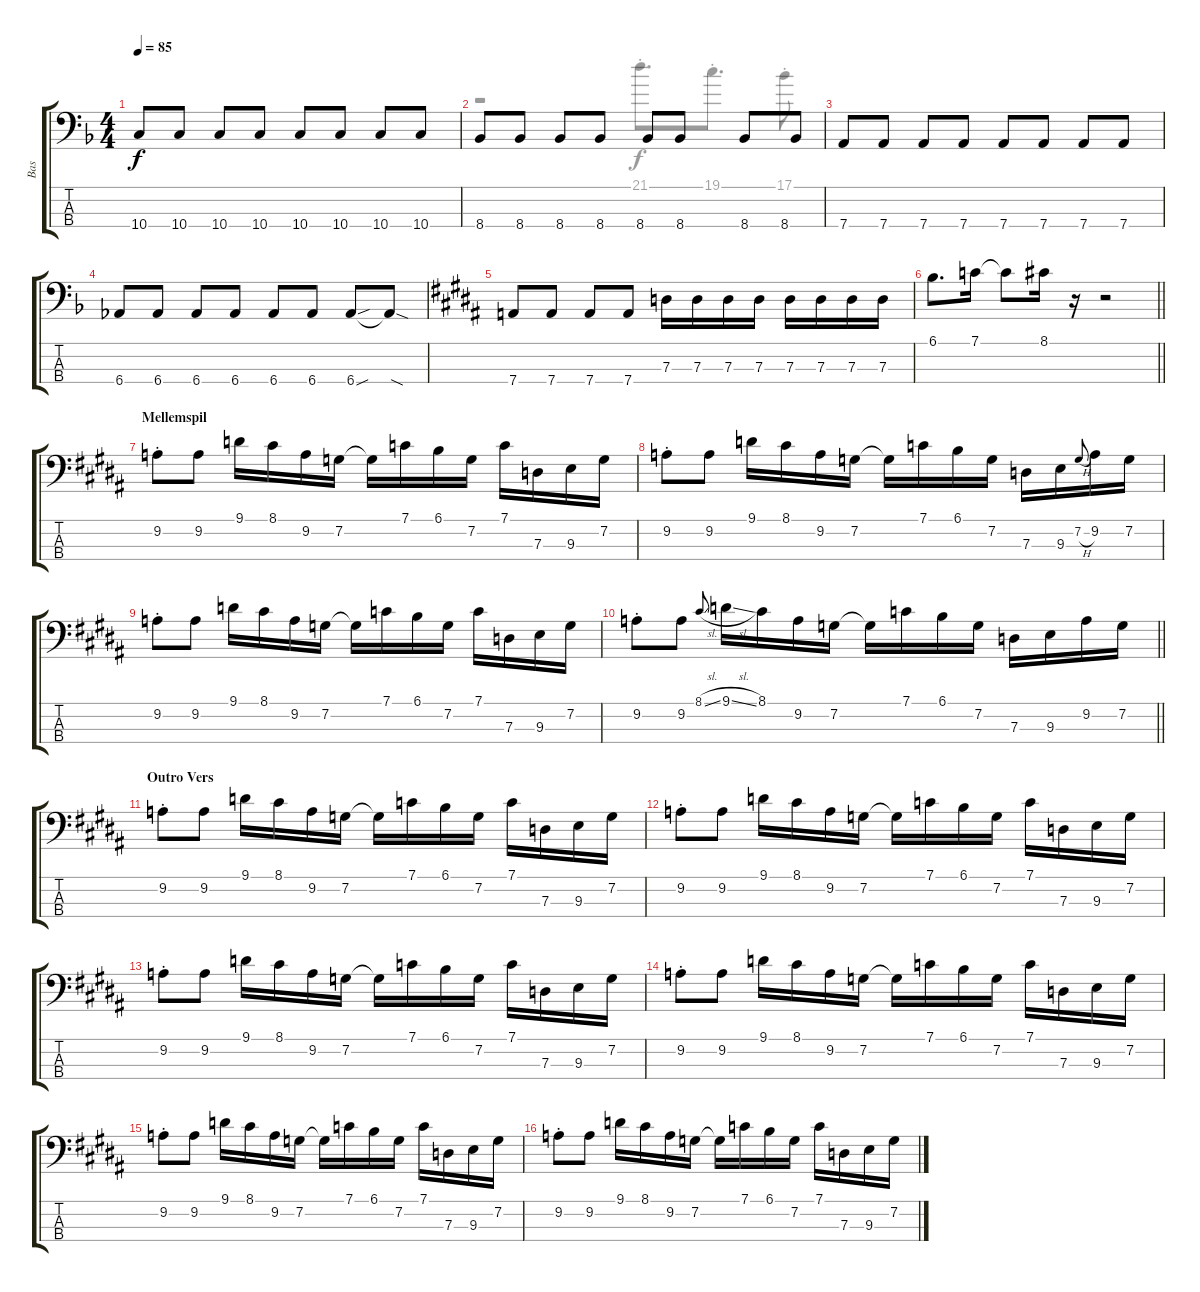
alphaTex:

\track ("Bas" "Bas") {instrument electricbasspick}
\staff {score tabs}
\tuning (F2 C2 G1 D1) {hide}
\voice
\ts (4 4)
\tempo 85
\clef f4
\ks dminor
10.4.8{dy f} 10.4.8 10.4.8 10.4.8 10.4.8 10.4.8 10.4.8 10.4.8 |
8.4.8 8.4.8 8.4.8 8.4.8 8.4.8 8.4.8 8.4.8 8.4.8 |
7.4.8 7.4.8 7.4.8 7.4.8 7.4.8 7.4.8 7.4.8 7.4.8 |
6.4.8 6.4.8 6.4.8 6.4.8 6.4.8 6.4.8 6.4{sou}.8 6.4{sod t}.8 |
\ks b
7.4.8 7.4.8 7.4.8 7.4.8 7.3.16 7.3.16 7.3.16 7.3.16 7.3.16 7.3.16 7.3.16 7.3.16 |
\barLineRight lightlight
6.1.8{d} 7.1.16 7.1{t}.8 8.1.16 r.16 r.2 |
\section ("" "Mellemspil")
9.2{st}.8 9.2.8 9.1.16 8.1.16 9.2.16 7.2.16 7.2{t}.16 7.1.16 6.1.16 7.2.16 7.1.16 7.3.16 9.3.16 7.2.16 |
9.2{st}.8 9.2.8 9.1.16 8.1.16 9.2.16 7.2.16 7.2{t}.16 7.1.16 6.1.16 7.2.16 7.3.16 9.3.16 7.2{h}.8{gr onbeat} 9.2.16 7.2.16 |
9.2{st}.8 9.2.8 9.1.16 8.1.16 9.2.16 7.2.16 7.2{t}.16 7.1.16 6.1.16 7.2.16 7.1.16 7.3.16 9.3.16 7.2.16 |
\barLineRight lightlight
9.2{st}.8 9.2.8 8.1{sl}.8{gr onbeat} 9.1{sl}.16 8.1.16 9.2.16 7.2.16 7.2{t}.16 7.1.16 6.1.16 7.2.16 7.3.16 9.3.16 9.2.16 7.2.16 |
\section ("" "Outro Vers")
9.2{st}.8 9.2.8 9.1.16 8.1.16 9.2.16 7.2.16 7.2{t}.16 7.1.16 6.1.16 7.2.16 7.1.16 7.3.16 9.3.16 7.2.16 |
9.2{st}.8 9.2.8 9.1.16 8.1.16 9.2.16 7.2.16 7.2{t}.16 7.1.16 6.1.16 7.2.16 7.1.16 7.3.16 9.3.16 7.2.16 |
9.2{st}.8 9.2.8 9.1.16 8.1.16 9.2.16 7.2.16 7.2{t}.16 7.1.16 6.1.16 7.2.16 7.1.16 7.3.16 9.3.16 7.2.16 |
9.2{st}.8 9.2.8 9.1.16 8.1.16 9.2.16 7.2.16 7.2{t}.16 7.1.16 6.1.16 7.2.16 7.1.16 7.3.16 9.3.16 7.2.16 |
9.2{st}.8 9.2.8 9.1.16 8.1.16 9.2.16 7.2.16 7.2{t}.16 7.1.16 6.1.16 7.2.16 7.1.16 7.3.16 9.3.16 7.2.16 |
9.2{st}.8 9.2.8 9.1.16 8.1.16 9.2.16 7.2.16 7.2{t}.16 7.1.16 6.1.16 7.2.16 7.1.16 7.3.16 9.3.16 7.2.16
\voice
\clef f4
\ottava regular
\simile none
\ks dminor
|
r.2 21.1{st}.8{d} 19.1{st}.8{d} 17.1{st}.8 |
|
|
\ks b
|
\barLineRight lightlight
|
|
|
|
\barLineRight lightlight
|
|
|
|
|
|
